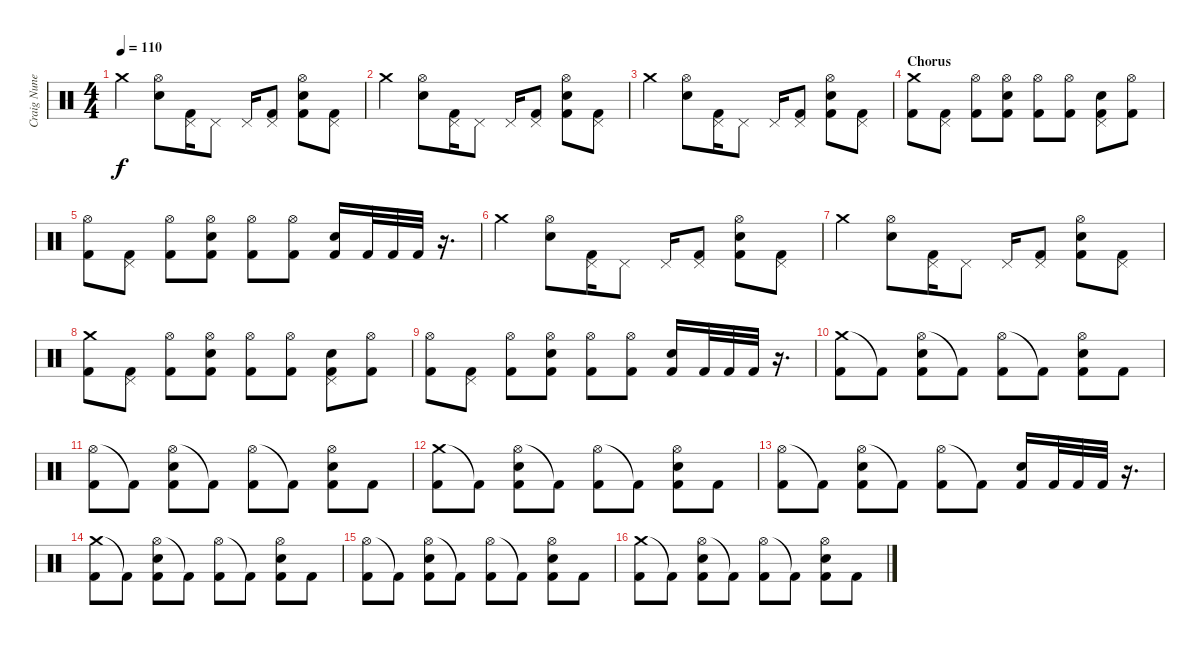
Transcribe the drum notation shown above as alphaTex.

\track ("Craig Nunenmacher" "Craig Nune") {instrument percussion}
\staff {score}
\articulation defaults
\ts (4 4)
\tempo 110
\clef neutral
\ks c "Crash medium (hit)".4{dy f}
("Hi-Hat (open)" "Snare (hit) 2").8 ("Pedal Hi-Hat (hit)" "Kick (hit) 2").16 "Pedal Hi-Hat (hit)".8 "Pedal Hi-Hat (hit)".16 ("Pedal Hi-Hat (hit)" "Kick (hit) 2").8 ("Hi-Hat (open)" "Snare (hit) 2" "Kick (hit) 2").8 ("Pedal Hi-Hat (hit)" "Kick (hit) 2").8 |
"Crash medium (hit)".4 ("Hi-Hat (open)" "Snare (hit) 2").8 ("Pedal Hi-Hat (hit)" "Kick (hit) 2").16 "Pedal Hi-Hat (hit)".8 "Pedal Hi-Hat (hit)".16 ("Pedal Hi-Hat (hit)" "Kick (hit) 2").8 ("Hi-Hat (open)" "Snare (hit) 2" "Kick (hit) 2").8 ("Pedal Hi-Hat (hit)" "Kick (hit) 2").8 |
"Crash medium (hit)".4 ("Hi-Hat (open)" "Snare (hit) 2").8 ("Pedal Hi-Hat (hit)" "Kick (hit) 2").16 "Pedal Hi-Hat (hit)".8 "Pedal Hi-Hat (hit)".16 ("Pedal Hi-Hat (hit)" "Kick (hit) 2").8 ("Hi-Hat (open)" "Snare (hit) 2" "Kick (hit) 2").8 ("Pedal Hi-Hat (hit)" "Kick (hit) 2").8 |
\section ("" "Chorus")
("Crash medium (hit)" "Kick (hit) 2").8 ("Pedal Hi-Hat (hit)" "Kick (hit) 2").8 ("Hi-Hat (open)" "Kick (hit) 2").8 ("Hi-Hat (open)" "Snare (hit) 2" "Kick (hit) 2").8 ("Hi-Hat (open)" "Kick (hit) 2").8 ("Hi-Hat (open)" "Kick (hit) 2").8 ("Pedal Hi-Hat (hit)" "Snare (hit) 2" "Kick (hit) 2").8 ("Hi-Hat (open)" "Kick (hit) 2").8 |
("Hi-Hat (open)" "Kick (hit) 2").8 ("Pedal Hi-Hat (hit)" "Kick (hit) 2").8 ("Hi-Hat (open)" "Kick (hit) 2").8 ("Hi-Hat (open)" "Snare (hit) 2" "Kick (hit) 2").8 ("Hi-Hat (open)" "Kick (hit) 2").8 ("Hi-Hat (open)" "Kick (hit) 2").8 ("Snare (hit) 2" "Kick (hit) 2").16 "Kick (hit) 2".32 "Kick (hit) 2".32 "Kick (hit) 2".32 r.16{d} |
"Crash medium (hit)".4 ("Hi-Hat (open)" "Snare (hit) 2").8 ("Pedal Hi-Hat (hit)" "Kick (hit) 2").16 "Pedal Hi-Hat (hit)".8 "Pedal Hi-Hat (hit)".16 ("Pedal Hi-Hat (hit)" "Kick (hit) 2").8 ("Hi-Hat (open)" "Snare (hit) 2" "Kick (hit) 2").8 ("Pedal Hi-Hat (hit)" "Kick (hit) 2").8 |
"Crash medium (hit)".4 ("Hi-Hat (open)" "Snare (hit) 2").8 ("Pedal Hi-Hat (hit)" "Kick (hit) 2").16 "Pedal Hi-Hat (hit)".8 "Pedal Hi-Hat (hit)".16 ("Pedal Hi-Hat (hit)" "Kick (hit) 2").8 ("Hi-Hat (open)" "Snare (hit) 2" "Kick (hit) 2").8 ("Pedal Hi-Hat (hit)" "Kick (hit) 2").8 |
("Crash medium (hit)" "Kick (hit) 2").8 ("Pedal Hi-Hat (hit)" "Kick (hit) 2").8 ("Hi-Hat (open)" "Kick (hit) 2").8 ("Hi-Hat (open)" "Snare (hit) 2" "Kick (hit) 2").8 ("Hi-Hat (open)" "Kick (hit) 2").8 ("Hi-Hat (open)" "Kick (hit) 2").8 ("Pedal Hi-Hat (hit)" "Snare (hit) 2" "Kick (hit) 2").8 ("Hi-Hat (open)" "Kick (hit) 2").8 |
("Hi-Hat (open)" "Kick (hit) 2").8 ("Pedal Hi-Hat (hit)" "Kick (hit) 2").8 ("Hi-Hat (open)" "Kick (hit) 2").8 ("Hi-Hat (open)" "Snare (hit) 2" "Kick (hit) 2").8 ("Hi-Hat (open)" "Kick (hit) 2").8 ("Hi-Hat (open)" "Kick (hit) 2").8 ("Snare (hit) 2" "Kick (hit) 2").16 "Kick (hit) 2".32 "Kick (hit) 2".32 "Kick (hit) 2".32 r.16{d} |
("Crash medium (hit)" "Kick (hit) 2").8 "Kick (hit) 2"{t}.8 ("Hi-Hat (open)" "Snare (hit) 2" "Kick (hit) 2").8 "Kick (hit) 2"{t}.8 ("Hi-Hat (open)" "Kick (hit) 2").8 "Kick (hit) 2"{t}.8 ("Hi-Hat (open)" "Snare (hit) 2" "Kick (hit) 2").8 "Kick (hit) 2".8 |
("Hi-Hat (open)" "Kick (hit) 2").8 "Kick (hit) 2"{t}.8 ("Hi-Hat (open)" "Snare (hit) 2" "Kick (hit) 2").8 "Kick (hit) 2"{t}.8 ("Hi-Hat (open)" "Kick (hit) 2").8 "Kick (hit) 2"{t}.8 ("Hi-Hat (open)" "Snare (hit) 2" "Kick (hit) 2").8 "Kick (hit) 2".8 |
("Crash medium (hit)" "Kick (hit) 2").8 "Kick (hit) 2"{t}.8 ("Hi-Hat (open)" "Snare (hit) 2" "Kick (hit) 2").8 "Kick (hit) 2"{t}.8 ("Hi-Hat (open)" "Kick (hit) 2").8 "Kick (hit) 2"{t}.8 ("Hi-Hat (open)" "Snare (hit) 2" "Kick (hit) 2").8 "Kick (hit) 2".8 |
("Hi-Hat (open)" "Kick (hit) 2").8 "Kick (hit) 2"{t}.8 ("Hi-Hat (open)" "Snare (hit) 2" "Kick (hit) 2").8 "Kick (hit) 2"{t}.8 ("Hi-Hat (open)" "Kick (hit) 2").8 "Kick (hit) 2"{t}.8 ("Snare (hit) 2" "Kick (hit) 2").16 "Kick (hit) 2".32 "Kick (hit) 2".32 "Kick (hit) 2".32 r.16{d} |
("Crash medium (hit)" "Kick (hit) 2").8 "Kick (hit) 2"{t}.8 ("Hi-Hat (open)" "Snare (hit) 2" "Kick (hit) 2").8 "Kick (hit) 2"{t}.8 ("Hi-Hat (open)" "Kick (hit) 2").8 "Kick (hit) 2"{t}.8 ("Hi-Hat (open)" "Snare (hit) 2" "Kick (hit) 2").8 "Kick (hit) 2".8 |
("Hi-Hat (open)" "Kick (hit) 2").8 "Kick (hit) 2"{t}.8 ("Hi-Hat (open)" "Snare (hit) 2" "Kick (hit) 2").8 "Kick (hit) 2"{t}.8 ("Hi-Hat (open)" "Kick (hit) 2").8 "Kick (hit) 2"{t}.8 ("Hi-Hat (open)" "Snare (hit) 2" "Kick (hit) 2").8 "Kick (hit) 2".8 |
("Crash medium (hit)" "Kick (hit) 2").8 "Kick (hit) 2"{t}.8 ("Hi-Hat (open)" "Snare (hit) 2" "Kick (hit) 2").8 "Kick (hit) 2"{t}.8 ("Hi-Hat (open)" "Kick (hit) 2").8 "Kick (hit) 2"{t}.8 ("Hi-Hat (open)" "Snare (hit) 2" "Kick (hit) 2").8 "Kick (hit) 2".8
